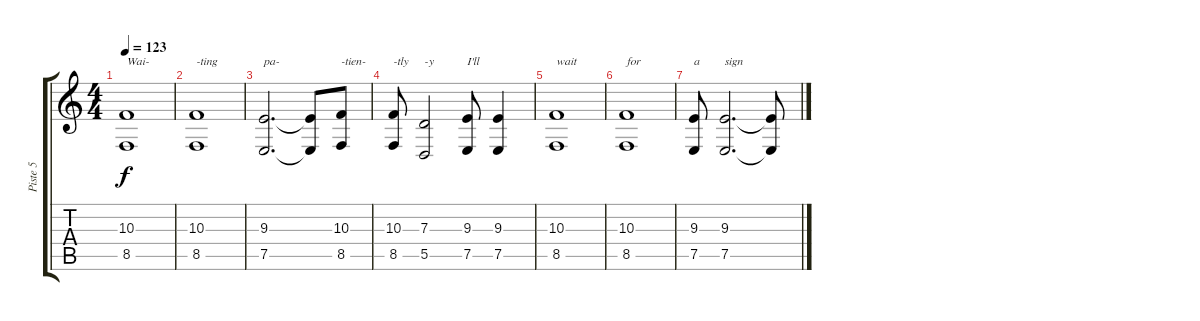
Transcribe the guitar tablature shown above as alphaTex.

\track ("Piste 5" "Piste 5") {instrument flute}
\staff {score tabs}
\tuning (E4 B3 G3 D3 A2 E2) {hide}
\ts (4 4)
\tempo 123
\clef g2
\ks c
(10.3 8.5).1{txt "Wai-" dy f} |
(10.3 8.5).1{txt "-ting"} |
(9.3 7.5).2{d txt "pa-"} (9.3{t} 7.5{t}).8 (10.3 8.5).8{txt "-tien-"} |
(10.3 8.5).8{txt "-tly"} (7.3 5.5).2{txt "-y"} (9.3 7.5).8{txt "I'll"} (9.3 7.5).4 |
(10.3 8.5).1{txt "wait"} |
(10.3 8.5).1{txt "for"} |
(9.3 7.5).8{txt "a "} (9.3 7.5).2{d txt "sign"} (9.3{t} 7.5{t}).8
